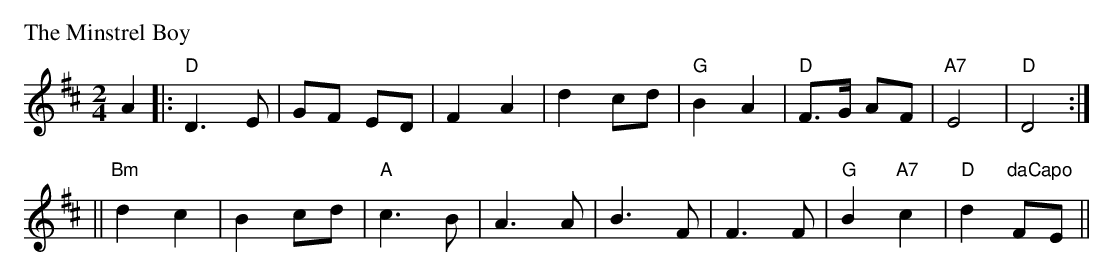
X:1
P: The Minstrel Boy
M: 2/4
L: 1/8
K: D
A2 |: "D"D3 E | GF ED | F2 A2 | d2 cd | "G"B2 A2 | "D"F>G AF | "A7"E4 | "D"D4 :|
   || "Bm"d2 c2 | B2 cd | "A"c3 B | A3 A | B3 F | F3 F | "G"B2 "A7"c2 | "D"d2 "daCapo"FE ||
